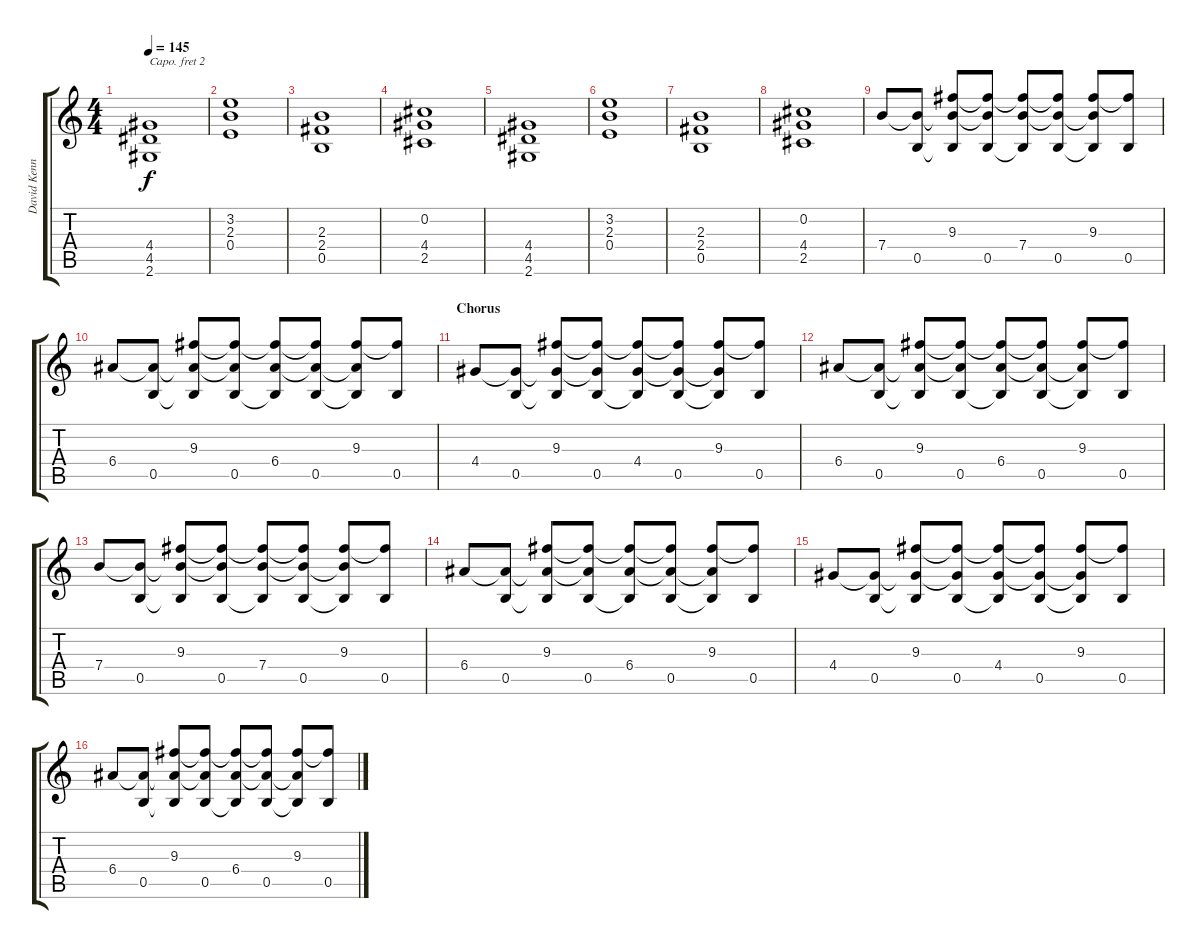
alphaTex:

\track ("David Kennedy (Guitar 2)" "David Kenn") {instrument electricguitarclean}
\staff {score tabs}
\capo 2
\tuning (E4 B3 G3 D3 A2 E2) {hide}
\ts (4 4)
\tempo 145
\clef g2
\ks c
(4.4 4.5 2.6).1{dy f} |
(3.2 2.3 0.4).1 |
(2.3 2.4 0.5).1 |
(0.2 4.4 2.5).1 |
(4.4 4.5 2.6).1 |
(3.2 2.3 0.4).1 |
(2.3 2.4 0.5).1 |
(0.2 4.4 2.5).1 |
7.4.8{volume 13 instrument electricguitarclean} (7.4{t} 0.5).8 (9.3 7.4{t} 0.5{t}).8 (9.3{t} 7.4{t} 0.5).8 (9.3{t} 7.4 0.5{t}).8 (9.3{t} 7.4{t} 0.5).8 (9.3 7.4{t} 0.5{t}).8 (9.3{t} 0.5).8 |
6.4.8 (6.4{t} 0.5).8 (9.3 6.4{t} 0.5{t}).8 (9.3{t} 6.4{t} 0.5).8 (9.3{t} 6.4 0.5{t}).8 (9.3{t} 6.4{t} 0.5).8 (9.3 6.4{t} 0.5{t}).8 (9.3{t} 0.5).8 |
\section ("" "Chorus")
4.4.8 (4.4{t} 0.5).8 (9.3 4.4{t} 0.5{t}).8 (9.3{t} 4.4{t} 0.5).8 (9.3{t} 4.4 0.5{t}).8 (9.3{t} 4.4{t} 0.5).8 (9.3 4.4{t} 0.5{t}).8 (9.3{t} 0.5).8 |
6.4.8 (6.4{t} 0.5).8 (9.3 6.4{t} 0.5{t}).8 (9.3{t} 6.4{t} 0.5).8 (9.3{t} 6.4 0.5{t}).8 (9.3{t} 6.4{t} 0.5).8 (9.3 6.4{t} 0.5{t}).8 (9.3{t} 0.5).8 |
7.4.8 (7.4{t} 0.5).8 (9.3 7.4{t} 0.5{t}).8 (9.3{t} 7.4{t} 0.5).8 (9.3{t} 7.4 0.5{t}).8 (9.3{t} 7.4{t} 0.5).8 (9.3 7.4{t} 0.5{t}).8 (9.3{t} 0.5).8 |
6.4.8 (6.4{t} 0.5).8 (9.3 6.4{t} 0.5{t}).8 (9.3{t} 6.4{t} 0.5).8 (9.3{t} 6.4 0.5{t}).8 (9.3{t} 6.4{t} 0.5).8 (9.3 6.4{t} 0.5{t}).8 (9.3{t} 0.5).8 |
4.4.8 (4.4{t} 0.5).8 (9.3 4.4{t} 0.5{t}).8 (9.3{t} 4.4{t} 0.5).8 (9.3{t} 4.4 0.5{t}).8 (9.3{t} 4.4{t} 0.5).8 (9.3 4.4{t} 0.5{t}).8 (9.3{t} 0.5).8 |
6.4.8 (6.4{t} 0.5).8 (9.3 6.4{t} 0.5{t}).8 (9.3{t} 6.4{t} 0.5).8 (9.3{t} 6.4 0.5{t}).8 (9.3{t} 6.4{t} 0.5).8 (9.3 6.4{t} 0.5{t}).8 (9.3{t} 0.5).8
